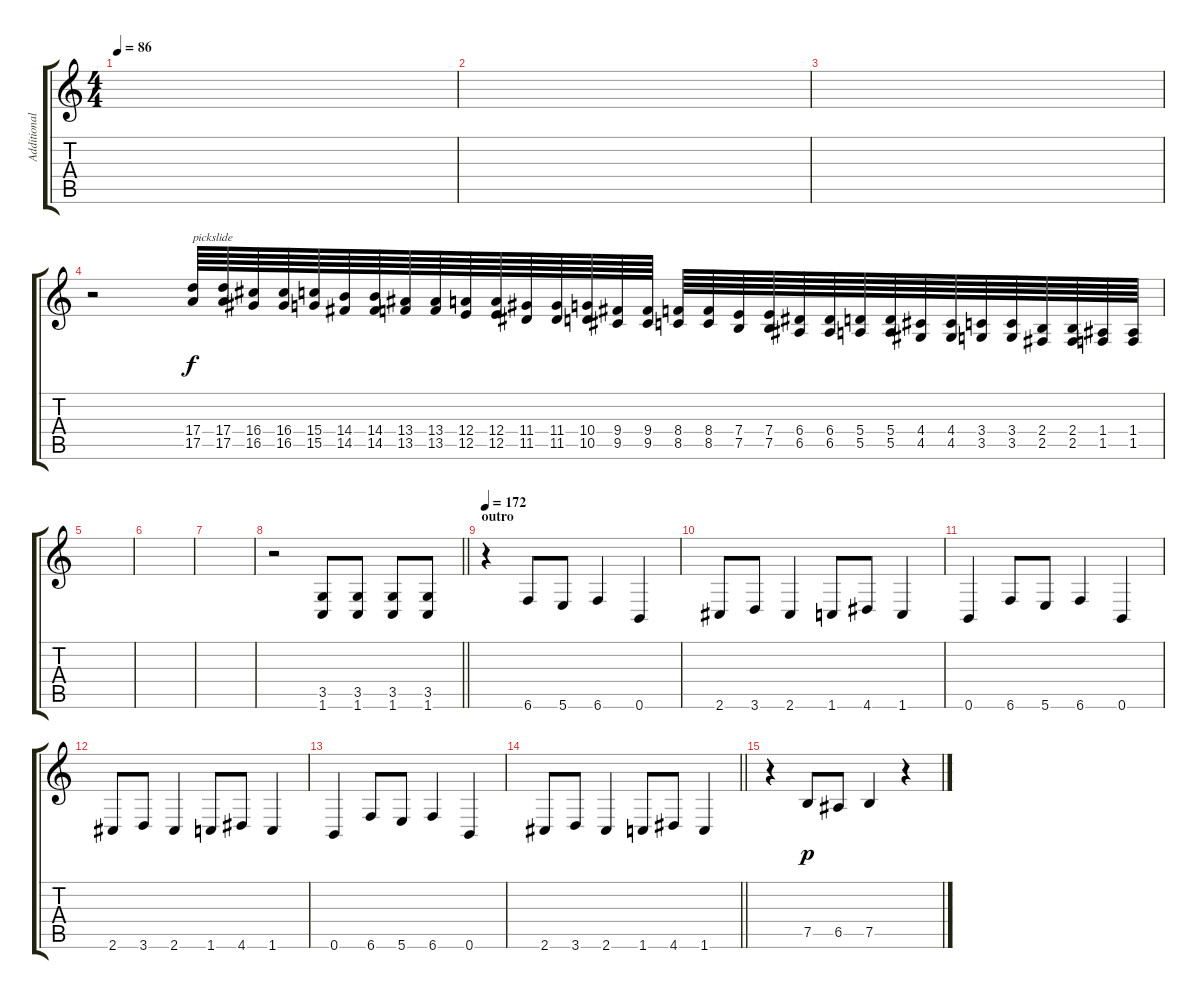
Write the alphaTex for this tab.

\track ("Additional Stuff" "Additional") {instrument distortionguitar}
\staff {score tabs}
\tuning (B3 Gb3 D3 A2 E2 B1) {hide}
\ts (4 4)
\tempo 86
\clef g2
\ks c
|
|
|
r.2 (17.4 17.5).64{txt "pickslide"} (17.4 17.5).64 (16.4 16.5).64 (16.4 16.5).64 (15.4 15.5).64 (14.4 14.5).64 (14.4 14.5).64 (13.4 13.5).64 (13.4 13.5).64 (12.4 12.5).64 (12.4 12.5).64 (11.4 11.5).64 (11.4 11.5).64 (10.4 10.5).64 (9.4 9.5).64 (9.4 9.5).64 (8.4 8.5).64 (8.4 8.5).64 (7.4 7.5).64 (7.4 7.5).64 (6.4 6.5).64 (6.4 6.5).64 (5.4 5.5).64 (5.4 5.5).64 (4.4 4.5).64 (4.4 4.5).64 (3.4 3.5).64 (3.4 3.5).64 (2.4 2.5).64 (2.4 2.5).64 (1.4 1.5).64 (1.4 1.5).64 |
|
|
|
\barLineRight lightlight
r.2 (3.5 1.6).8 (3.5 1.6).8 (3.5 1.6).8 (3.5 1.6).8 |
\section ("" "outro")
\tempo 172
r.4 6.6.8 5.6.8 6.6.4 0.6.4 |
2.6.8 3.6.8 2.6.4 1.6.8 4.6.8 1.6.4 |
0.6.4 6.6.8 5.6.8 6.6.4 0.6.4 |
2.6.8 3.6.8 2.6.4 1.6.8 4.6.8 1.6.4 |
0.6.4 6.6.8 5.6.8 6.6.4 0.6.4 |
\barLineRight lightlight
2.6.8 3.6.8 2.6.4 1.6.8 4.6.8 1.6.4 |
\section ("" "")
r.4 7.5.8{dy p} 6.5.8 7.5.4 r.4
